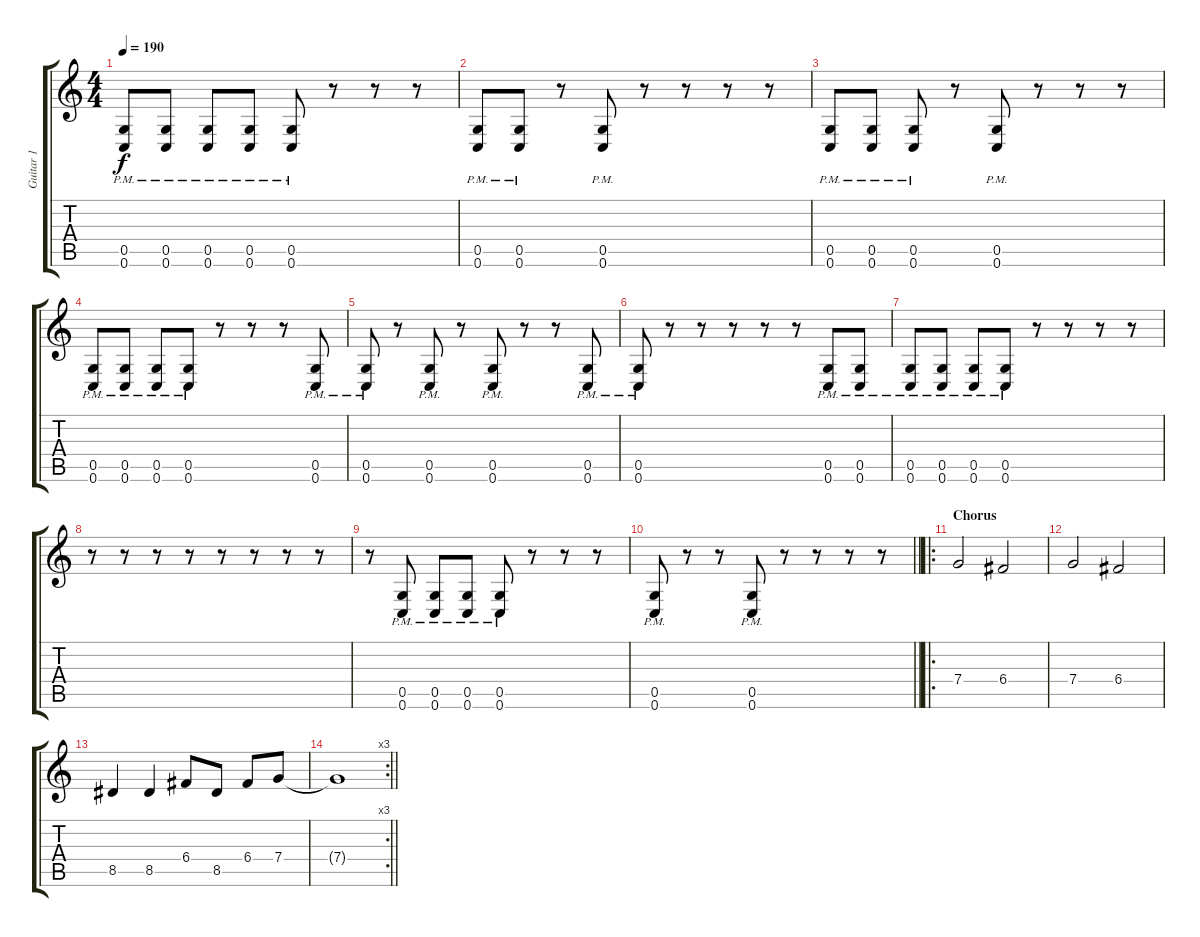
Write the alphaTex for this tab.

\track ("Guitar 1" "Guitar 1") {instrument distortionguitar}
\staff {score tabs}
\tuning (D4 A3 F3 C3 G2 C2) {hide}
\ts (4 4)
\tempo 190
\clef g2
\ks c
(0.5{pm} 0.6{pm}).8{dy f} (0.5{pm} 0.6{pm}).8 (0.5{pm} 0.6{pm}).8 (0.5{pm} 0.6{pm}).8 (0.5{pm} 0.6{pm}).8 r.8 r.8 r.8 |
(0.5{pm} 0.6{pm}).8 (0.5{pm} 0.6{pm}).8 r.8 (0.5{pm} 0.6{pm}).8 r.8 r.8 r.8 r.8 |
(0.5{pm} 0.6{pm}).8 (0.5{pm} 0.6{pm}).8 (0.5{pm} 0.6{pm}).8 r.8 (0.5{pm} 0.6{pm}).8 r.8 r.8 r.8 |
(0.5{pm} 0.6{pm}).8 (0.5{pm} 0.6{pm}).8 (0.5{pm} 0.6{pm}).8 (0.5{pm} 0.6{pm}).8 r.8 r.8 r.8 (0.5{pm} 0.6{pm}).8 |
(0.5{pm} 0.6{pm}).8 r.8 (0.5{pm} 0.6{pm}).8 r.8 (0.5{pm} 0.6{pm}).8 r.8 r.8 (0.5{pm} 0.6{pm}).8 |
(0.5{pm} 0.6{pm}).8 r.8 r.8 r.8 r.8 r.8 (0.5{pm} 0.6{pm}).8 (0.5{pm} 0.6{pm}).8 |
(0.5{pm} 0.6{pm}).8 (0.5{pm} 0.6{pm}).8 (0.5{pm} 0.6{pm}).8 (0.5{pm} 0.6{pm}).8 r.8 r.8 r.8 r.8 |
r.8 r.8 r.8 r.8 r.8 r.8 r.8 r.8 |
r.8 (0.5{pm} 0.6{pm}).8 (0.5{pm} 0.6{pm}).8 (0.5{pm} 0.6{pm}).8 (0.5{pm} 0.6{pm}).8 r.8 r.8 r.8 |
\barLineRight lightlight
(0.5{pm} 0.6{pm}).8 r.8 r.8 (0.5{pm} 0.6{pm}).8 r.8 r.8 r.8 r.8 |
\ro
\section ("" "Chorus")
7.4.2 6.4.2 |
7.4.2 6.4.2 |
8.5.4 8.5.4 6.4.8 8.5.8 6.4.8 7.4.8 |
\rc 3
\barLineRight lightlight
7.4{t}.1
